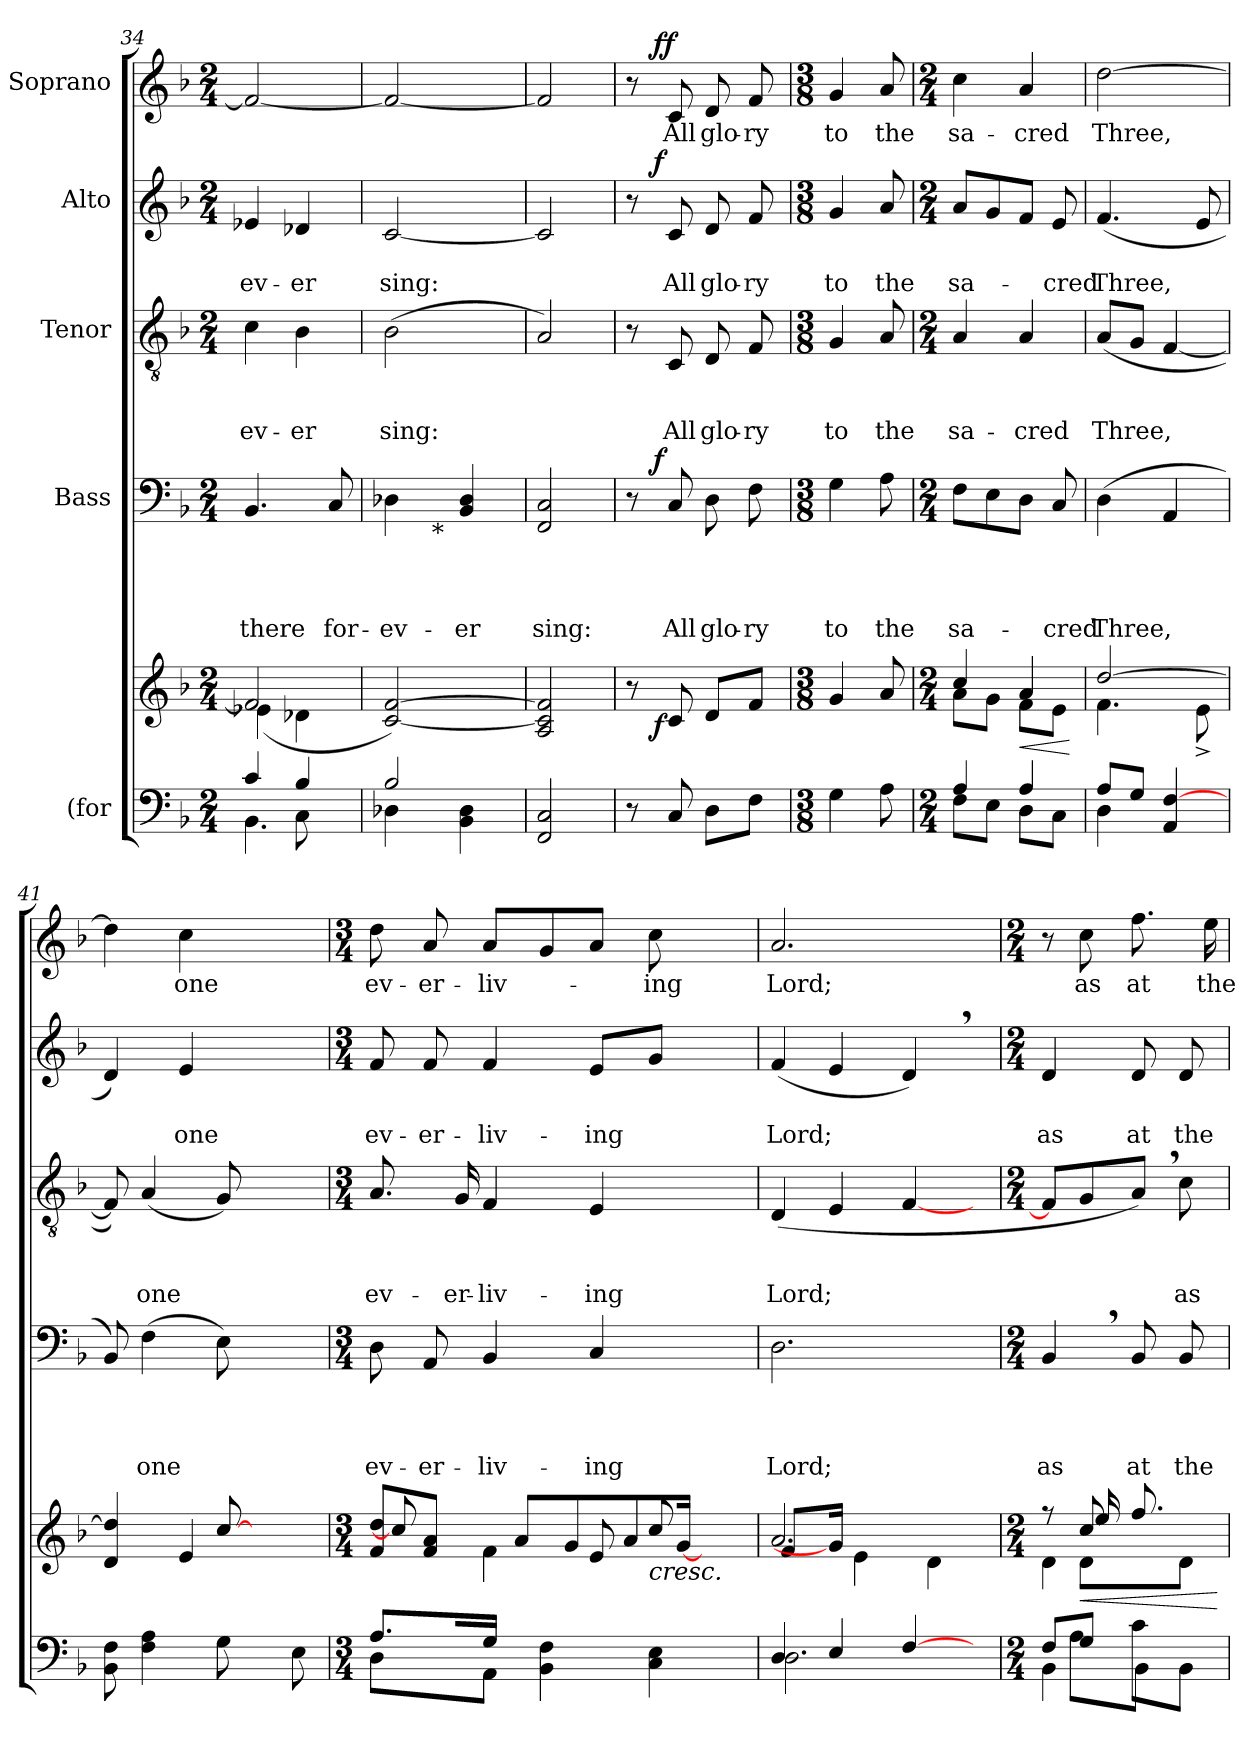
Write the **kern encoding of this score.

**kern	**kern	**dynam	**kern	**text	**text	**text	**text	**dynam	**kern	**text	**text	**text	**kern	**text	**text	**dynam	**kern	**text	**dynam
*part5	*part5	*part5	*part4	*part4	*part4	*part4	*part4	*part4	*part3	*part3	*part3	*part3	*part2	*part2	*part2	*part2	*part1	*part1	*part1
*staff6	*staff5	*staff5/6	*staff4	*staff4	*staff4	*staff4	*staff4	*staff4	*staff3	*staff3	*staff3	*staff3	*staff2	*staff2	*staff2	*staff2	*staff1	*staff1	*staff1
*I"(for	*	*	*I"Bass	*	*	*	*	*	*I"Tenor	*	*	*	*I"Alto	*	*	*	*I"Soprano	*	*
*clefF4	*clefG2	*	*clefF4	*	*	*	*	*	*clefGv2	*	*	*	*clefG2	*	*	*	*clefG2	*	*
*k[b-]	*k[b-]	*	*k[b-]	*	*	*	*	*	*k[b-]	*	*	*	*k[b-]	*	*	*	*k[b-]	*	*
*F:	*F:	*	*F:	*	*	*	*	*	*F:	*	*	*	*F:	*	*	*	*F:	*	*
*M2/4	*M2/4	*	*M2/4	*	*	*	*	*	*M2/4	*	*	*	*M2/4	*	*	*	*M2/4	*	*
=34	=34	=34	=34	=34	=34	=34	=34	=34	=34	=34	=34	=34	=34	=34	=34	=34	=34	=34	=34
*^	*^	*	*	*	*	*	*	*	*	*	*	*	*	*	*	*	*	*	*
*	*^	*	*	*	*	*	*	*	*	*	*	*	*	*	*	*	*	*	*	*	*
!	!	!	!	!	!	!	!	!	!	!LO:LY:b	!	!	!	!	!LO:LY:b	!	!	!LO:LY:b	!	!	!	!
4.BB-\	4c/	4ryy	2f/]	(>4e-X\	.	4.BB-/	.	.	.	there	.	4c\	.	.	-ev-	4e-X/	.	-ev-	.	2f/_	.	.
!	!	!	!	!	!	!	!	!	!	!	!	!	!	!	!LO:LY:b	!	!	!LO:LY:b	!	!	!	!
.	4B-/	8C\	.	4d-X\	.	.	.	.	.	.	.	4B-\	.	.	-er	4d-X/	.	-er	.	.	.	.
!	!	!	!	!	!	!	!	!	!	!LO:LY:b	!	!	!	!	!	!	!	!	!	!	!	!
8ryy	.	8ryy	.	.	.	8C/	.	.	.	for-	.	.	.	.	.	.	.	.	.	.	.	.
*	*	*	*v	*v	*	*	*	*	*	*	*	*	*	*	*	*	*	*	*	*	*	*
=35	=35	=35	=35	=35	=35	=35	=35	=35	=35	=35	=35	=35	=35	=35	=35	=35	=35	=35	=35	=35	=35
!	!	!	!	!	!	!	!	!	!LO:LY:b	!	!	!	!	!LO:LY:b	!	!	!LO:LY:b	!	!	!	!
*	*v	*v	*	*	*^	*	*	*	*	*	*	*	*	*	*	*	*	*	*	*	*
2B-/	4D-X\	[<2c/ [>2f/)	.	4D-X\	8ryy	.	.	.	-ev-	.	(>2B-\	.	.	sing:	[<2c/	.	sing:	.	2f/_	.	.
.	.	.	.	.	32ryy	.	.	.	.	.	.	.	.	.	.	.	.	.	.	.	.
!	!	!	!	!	!LO:TX:b:t=*	!	!	!	!	!	!	!	!	!	!	!	!	!	!	!	!
.	.	.	.	.	4ryy	.	.	.	.	.	.	.	.	.	.	.	.	.	.	.	.
!	!	!	!	!	!	!	!	!	!LO:LY:b:rj	!	!	!	!	!	!	!	!	!	!	!	!
.	4BB-\ 4D-\	.	.	4BB-/ 4D-/	.	.	.	.	-er	.	.	.	.	.	.	.	.	.	.	.	.
.	.	.	.	.	16.ryy	.	.	.	.	.	.	.	.	.	.	.	.	.	.	.	.
=36	=36	=36	=36	=36	=36	=36	=36	=36	=36	=36	=36	=36	=36	=36	=36	=36	=36	=36	=36	=36	=36
!	!	!	!	!	!	!	!	!	!LO:LY:b	!	!	!	!	!	!	!	!	!	!	!	!
*v	*v	*	*	*v	*v	*	*	*	*	*	*	*	*	*	*	*	*	*	*	*	*
2FF/ 2C/	2A/ 2c/] 2f/]	.	2FF/ 2C/	.	.	.	sing:	.	2A/)	.	.	.	2c/]	.	.	.	2f/]	.	.
=37	=37	=37	=37	=37	=37	=37	=37	=37	=37	=37	=37	=37	=37	=37	=37	=37	=37	=37	=37
*	*^	*	*^	*	*	*	*	*	*	*	*	*	*^	*	*	*	*^	*	*
8r	16.ryy	8r	.	8r	16.ryy	.	.	.	.	.	8r	.	.	.	8r	16.ryy	.	.	.	8r	16.ryy	.	.
!	!	!	!LO:DY:b	!	!	!	!	!	!	!LO:DY:a	!	!	!	!	!	!	!	!	!LO:DY:b	!	!	!	!LO:DY:b
!	!	!	!	!	!	!	!	!	!	!	!	!	!	!	!	!	!	!	!	!	!	!	!LO:DY:n=1:a
.	4ryy	.	f	.	4ryy	.	.	.	.	f	.	.	.	.	.	4ryy	.	.	f	.	4ryy	.	f f
!	!	!	!	!	!	!	!	!	!LO:LY:b	!	!	!	!	!LO:LY:b	!	!	!	!LO:LY:b	!	!	!	!LO:LY:b	!
8C/	.	8c/	.	8C/	.	.	.	.	All	.	8C/	.	.	All	8c/	.	.	All	.	8c/	.	All	.
!	!	!	!	!	!	!	!	!	!LO:LY:b	!	!	!	!	!LO:LY:b	!	!	!	!LO:LY:b	!	!	!	!LO:LY:b	!
8D\L	.	8d/L	.	8D\	.	.	.	.	glo-	.	8D/	.	.	glo-	8d/	.	.	glo-	.	8d/	.	glo-	.
.	8ryy	.	.	.	8ryy	.	.	.	.	.	.	.	.	.	.	8ryy	.	.	.	.	8ryy	.	.
!	!	!	!	!	!	!	!	!	!LO:LY:b:rj	!	!	!	!	!LO:LY:b:rj	!	!	!	!LO:LY:b:rj	!	!	!	!LO:LY:b:rj	!
8F\J	.	8f/J	.	8F\	.	.	.	.	-ry	.	8F/	.	.	-ry	8f/	.	.	-ry	.	8f/	.	-ry	.
.	32ryy	.	.	.	32ryy	.	.	.	.	.	.	.	.	.	.	32ryy	.	.	.	.	32ryy	.	.
*	*v	*v	*	*	*	*	*	*	*	*	*	*	*	*	*v	*v	*	*	*	*v	*v	*	*
*	*	*	*v	*v	*	*	*	*	*	*	*	*	*	*	*	*	*	*	*	*
=38	=38	=38	=38	=38	=38	=38	=38	=38	=38	=38	=38	=38	=38	=38	=38	=38	=38	=38	=38
*M3/8	*M3/8	*	*M3/8	*	*	*	*	*	*M3/8	*	*	*	*M3/8	*	*	*	*M3/8	*	*
*	*	*	*^	*	*	*	*	*	*	*	*	*	*^	*	*	*	*^	*	*
!	!	!	!	!	!	!	!	!LO:LY:b	!	!	!	!	!LO:LY:b	!	!	!	!LO:LY:b	!	!	!	!LO:LY:b	!
*	*	*	*	*	*	*	*	*	*	*	*	*	*	*v	*v	*	*	*	*	*	*	*
*	*	*	*v	*v	*	*	*	*	*	*	*	*	*	*	*	*	*	*v	*v	*	*
4G\	4g/	.	4G\	.	.	.	to	.	4G/	.	.	to	4g/	.	to	.	4g/	to	.
!	!	!	!	!	!	!	!LO:LY:b	!	!	!	!	!LO:LY:b	!	!	!LO:LY:b	!	!	!LO:LY:b	!
8A\	8a/	.	8A\	.	.	.	the	.	8A/	.	.	the	8a/	.	the	.	8a/	the	.
=39	=39	=39	=39	=39	=39	=39	=39	=39	=39	=39	=39	=39	=39	=39	=39	=39	=39	=39	=39
*M2/4	*M2/4	*	*M2/4	*	*	*	*	*	*M2/4	*	*	*	*M2/4	*	*	*	*M2/4	*	*
*^	*^	*	*	*	*	*	*	*	*	*	*	*	*	*	*	*	*	*	*
!	!	!	!	!	!	!	!	!	!LO:LY:b	!	!	!	!	!LO:LY:b	!	!	!LO:LY:b	!	!	!LO:LY:b	!
8F\L	4A/	8a\L	4cc/	.	8F\L	.	.	.	sa-	.	4A/	.	.	sa-	8a/L	.	sa-	.	4cc\	sa-	.
8E\J	.	8g\J	.	.	8E\	.	.	.	.	.	.	.	.	.	8g/	.	.	.	.	.	.
!	!	!	!	!LO:HP:b	!	!	!	!	!	!	!	!	!	!LO:LY:b	!	!	!	!	!	!LO:LY:b	!
8D\L	4A/	4a/	8f\L	<	8D\J	.	.	.	.	.	4A/	.	.	-cred	8f/J	.	.	.	4a/	-cred	.
!	!	!	!	!	!	!	!	!	!LO:LY:b	!	!	!	!	!	!	!	!LO:LY:b	!	!	!	!
8C\J	.	.	8e\J	.	8C/	.	.	.	-cred	.	.	.	.	.	8e/	.	-cred	.	.	.	.
*v	*v	*	*	*	*	*	*	*	*	*	*	*	*	*	*	*	*	*	*	*	*
*	*v	*v	*	*	*	*	*	*	*	*	*	*	*	*	*	*	*	*	*	*
.	.	[	.	.	.	.	.	.	.	.	.	.	.	.	.	.	.	.	.
!!LO:PB:g=z
=40	=40	=40	=40	=40	=40	=40	=40	=40	=40	=40	=40	=40	=40	=40	=40	=40	=40	=40	=40
*^	*^	*	*	*	*	*	*	*	*	*	*	*	*	*	*	*	*	*	*
!	!	!	!	!	!	!	!	!	!LO:LY:b	!	!	!	!	!LO:LY:b	!	!	!LO:LY:b	!	!	!LO:LY:b	!
4D\	8A/L	[>2dd/	4.f\	.	(>4D\	.	.	.	Three,	.	(<8A/L	.	.	Three,	(<4.f/	.	Three,	.	[>2dd\	Three,	.
.	8G/J	.	.	.	.	.	.	.	.	.	8G/J	.	.	.	.	.	.	.	.	.	.
4ryy	4AA/ [>4F/	.	.	.	4AA/	.	.	.	.	.	[<4F/	.	.	.	.	.	.	.	.	.	.
.	.	.	8e^<\	.	.	.	.	.	.	.	.	.	.	.	8e/	.	.	.	.	.	.
=41	=41	=41	=41	=41	=41	=41	=41	=41	=41	=41	=41	=41	=41	=41	=41	=41	=41	=41	=41	=41	=41
8BB-\ 8F\	4.ryy	4d/ 4dd/]	4ryy	.	8BB-/)	.	.	.	.	.	8F/])	.	.	.	4d/)	.	.	.	4dd\]	.	.
!	!	!	!	!	!	!	!	!	!LO:LY:b	!	!	!	!	!LO:LY:b	!	!	!	!	!	!	!
4F\ 4A\	.	.	.	.	(>4F\	.	.	.	one	.	(<4A/	.	.	one	.	.	.	.	.	.	.
!	!	!	!	!	!	!	!	!	!	!	!	!	!	!	!	!	!LO:LY:b	!	!	!LO:LY:b	!
.	.	8ryy	4e/	.	.	.	.	.	.	.	.	.	.	.	4e/	.	one	.	4cc\	one	.
8ryy	8G\	[8cc/	.	.	8E\)	.	.	.	.	.	8G/)	.	.	.	.	.	.	.	.	.	.
8ryy	4ryy	4ryy	4ryy	.	4ryy	.	.	.	.	.	4ryy	.	.	.	4ryy	.	.	.	4ryy	.	.
8E\	.	.	.	.	.	.	.	.	.	.	.	.	.	.	.	.	.	.	.	.	.
*	*	*v	*v	*	*	*	*	*	*	*	*	*	*	*	*	*	*	*	*	*	*
=42	=42	=42	=42	=42	=42	=42	=42	=42	=42	=42	=42	=42	=42	=42	=42	=42	=42	=42	=42	=42
*M3/4	*	*M3/4	*	*M3/4	*	*	*	*	*	*M3/4	*	*	*	*M3/4	*	*	*	*M3/4	*	*
*	*	*^	*	*	*	*	*	*	*	*	*	*	*	*	*	*	*	*	*	*
*	*	*	*^	*	*	*	*	*	*	*	*	*	*	*	*	*	*	*	*	*	*
!	!	!	!	!	!	!	!	!	!	!LO:LY:b	!	!	!	!	!LO:LY:b	!	!	!LO:LY:b	!	!	!LO:LY:b	!
8D\L	8.A/L	32ryy	8f/ 8dd/L	4ryy	.	8D\	.	.	.	ev-	.	8.A/	.	.	ev-	8f/	.	ev-	.	8dd\	ev-	.
.	.	8cc/]	.	.	.	.	.	.	.	.	.	.	.	.	.	.	.	.	.	.	.	.
!	!	!	!	!	!	!	!	!	!	!LO:LY:b:rj	!	!	!	!	!	!	!	!LO:LY:b:rj	!	!	!LO:LY:b:rj	!
8ryy	.	.	8f/ 8a/J	.	[	8AA/	.	.	.	-er-	.	.	.	.	.	8f/	.	-er-	.	8a/	-er-	.
.	.	8ryy	.	.	.	.	.	.	.	.	.	.	.	.	.	.	.	.	.	.	.	.
!	!	!	!	!	!	!	!	!	!	!	!	!	!	!	!LO:LY:b	!	!	!	!	!	!	!
.	16ryy	.	.	.	.	.	.	.	.	.	.	16G/	.	.	-er-	.	.	.	.	.	.	.
!	!	!	!	!	!	!	!	!	!	!LO:LY:b	!	!	!	!	!LO:LY:b:rj	!	!	!LO:LY:b	!	!	!LO:LY:b	!
8AA\J	16G/Jk	.	16ryy	4f\	.	4BB-/	.	.	.	-liv-	.	4F/	.	.	-liv-	4f/	.	-liv-	.	8a/L	-liv-	.
.	.	2ryy	.	.	.	.	.	.	.	.	.	.	.	.	.	.	.	.	.	.	.	.
.	2ryy	.	8a/L	.	.	.	.	.	.	.	.	.	.	.	.	.	.	.	.	.	.	.
4BB-\ 4F\	.	.	.	.	.	.	.	.	.	.	.	.	.	.	.	.	.	.	.	8g/	.	.
.	.	.	8g/	.	.	.	.	.	.	.	.	.	.	.	.	.	.	.	.	.	.	.
!	!	!	!	!	!	!	!	!	!	!LO:LY:b	!	!	!	!	!LO:LY:b	!	!	!LO:LY:b	!	!	!	!
.	.	.	.	8e/	.	4C/	.	.	.	-ing	.	4E/	.	.	-ing	8e/L	.	-ing	.	8a/J	.	.
.	.	.	8a/	.	.	.	.	.	.	.	.	.	.	.	.	.	.	.	.	.	.	.
!	!	!	!	!	!LO:HP:b	!	!	!	!	!	!	!	!	!	!	!	!	!	!	!	!LO:LY:b	!
4C\ 4E\	.	.	.	8cc/	<	.	.	.	.	.	.	.	.	.	.	8g/J	.	.	.	8cc\	-ing	.
.	.	.	[16g/J	.	.	.	.	.	.	.	.	.	.	.	.	.	.	.	.	.	.	.
.	.	.	8ryy	8ryy	.	8ryy	.	.	.	.	.	8ryy	.	.	.	8ryy	.	.	.	8ryy	.	.
.	.	16.ryy	.	.	.	.	.	.	.	.	.	.	.	.	.	.	.	.	.	.	.	.
.	16ryy	.	.	.	.	.	.	.	.	.	.	.	.	.	.	.	.	.	.	.	.	.
*	*	*	*v	*v	*	*	*	*	*	*	*	*	*	*	*	*	*	*	*	*	*	*
=43	=43	=43	=43	=43	=43	=43	=43	=43	=43	=43	=43	=43	=43	=43	=43	=43	=43	=43	=43	=43	=43
!	!	!	!	!	!	!	!	!	!LO:LY:b	!	!	!	!	!LO:LY:b	!	!	!LO:LY:b	!	!	!LO:LY:b	!
4D/	2.D\	2.a/	4f\	.	2.D\	.	.	.	Lord;	.	(<4D/	.	.	Lord;	(<4f/	.	Lord;	.	2.a/	Lord;	.
4E/	.	.	16g/J]	.	.	.	.	.	.	.	4E/	.	.	.	4e/	.	.	.	.	.	.
.	.	.	4e\	.	.	.	.	.	.	.	.	.	.	.	.	.	.	.	.	.	.
[>4F/	.	.	.	.	.	.	.	.	.	.	[<4F/	.	.	.	4d,>/)	.	.	.	.	.	.
.	.	.	4d\	.	.	.	.	.	.	.	.	.	.	.	.	.	.	.	.	.	.
16ryy	16ryy	16ryy	.	.	16ryy	.	.	.	.	.	16ryy	.	.	.	16ryy	.	.	.	16ryy	.	.
*v	*v	*	*	*	*	*	*	*	*	*	*	*	*	*	*	*	*	*	*	*	*
*	*v	*v	*	*	*	*	*	*	*	*	*	*	*	*	*	*	*	*	*	*
=44	=44	=44	=44	=44	=44	=44	=44	=44	=44	=44	=44	=44	=44	=44	=44	=44	=44	=44	=44
*M2/4	*M2/4	*	*M2/4	*	*	*	*	*	*M2/4	*	*	*	*M2/4	*	*	*	*M2/4	*	*
*^	*^	*	*	*	*	*	*	*	*	*	*	*	*	*	*	*	*	*	*
*	*^	*	*^	*	*	*	*	*	*	*	*	*	*	*	*	*	*	*	*	*	*
*	*	*	*	*	*^	*	*	*	*	*	*	*	*	*	*	*	*	*	*	*	*	*	*
!	!	!	!	!	!	!	!	!	!	!	!	!LO:LY:b	!	!	!	!	!	!	!	!LO:LY:b	!	!	!	!
4BB-\	8F/L	8ryy	4d\	8rff	8ryy	8ryy	.	4BB-,>/	.	.	.	as	.	8F/L]	.	.	.	4d/	.	as	.	8r	.	.
!	!	!	!	!	!	!	!LO:HP:b	!	!	!	!	!	!	!	!	!	!	!	!	!	!	!	!LO:LY:b	!
.	8G/J	8A\L	.	8cc/	16ee/	8d\L	<	.	.	.	.	.	.	8G/	.	.	.	.	.	.	.	8cc\	as	.
.	.	.	.	.	16.ryy	.	.	.	.	.	.	.	.	.	.	.	.	.	.	.	.	.	.	.
!	!	!	!	!	!	!	!	!	!	!	!	!LO:LY:b	!	!	!	!	!	!	!	!LO:LY:b	!	!	!LO:LY:b	!
8c\L	4ryy	8BB-\J	8.ff/	4ryy	.	8ryy	.	8BB-/	.	.	.	at	.	8A,>/J)	.	.	.	8d/	.	at	.	8.ff\	at	.
.	.	.	.	.	8..ryy	.	.	.	.	.	.	.	.	.	.	.	.	.	.	.	.	.	.	.
!	!	!	!	!	!	!	!	!	!	!	!	!LO:LY:b	!	!	!	!	!LO:LY:b	!	!	!LO:LY:b	!	!	!	!
8BB-\J	.	8ryy	.	.	.	8d\J	.	8BB-/	.	.	.	the	.	8c\	.	.	as	8d/	.	the	.	.	.	.
!	!	!	!	!	!	!	!	!	!	!	!	!	!	!	!	!	!	!	!	!	!	!	!LO:LY:b	!
.	.	.	16ryy	.	.	.	.	.	.	.	.	.	.	.	.	.	.	.	.	.	.	16ee\	the	.
*v	*v	*v	*	*	*	*	*	*	*	*	*	*	*	*	*	*	*	*	*	*	*	*	*	*
*	*v	*v	*v	*v	*	*	*	*	*	*	*	*	*	*	*	*	*	*	*	*	*	*
.	.	[	.	.	.	.	.	.	.	.	.	.	.	.	.	.	.	.	.
=	=	=	=	=	=	=	=	=	=	=	=	=	=	=	=	=	=	=	=
*-	*-	*-	*-	*-	*-	*-	*-	*-	*-	*-	*-	*-	*-	*-	*-	*-	*-	*-	*-
